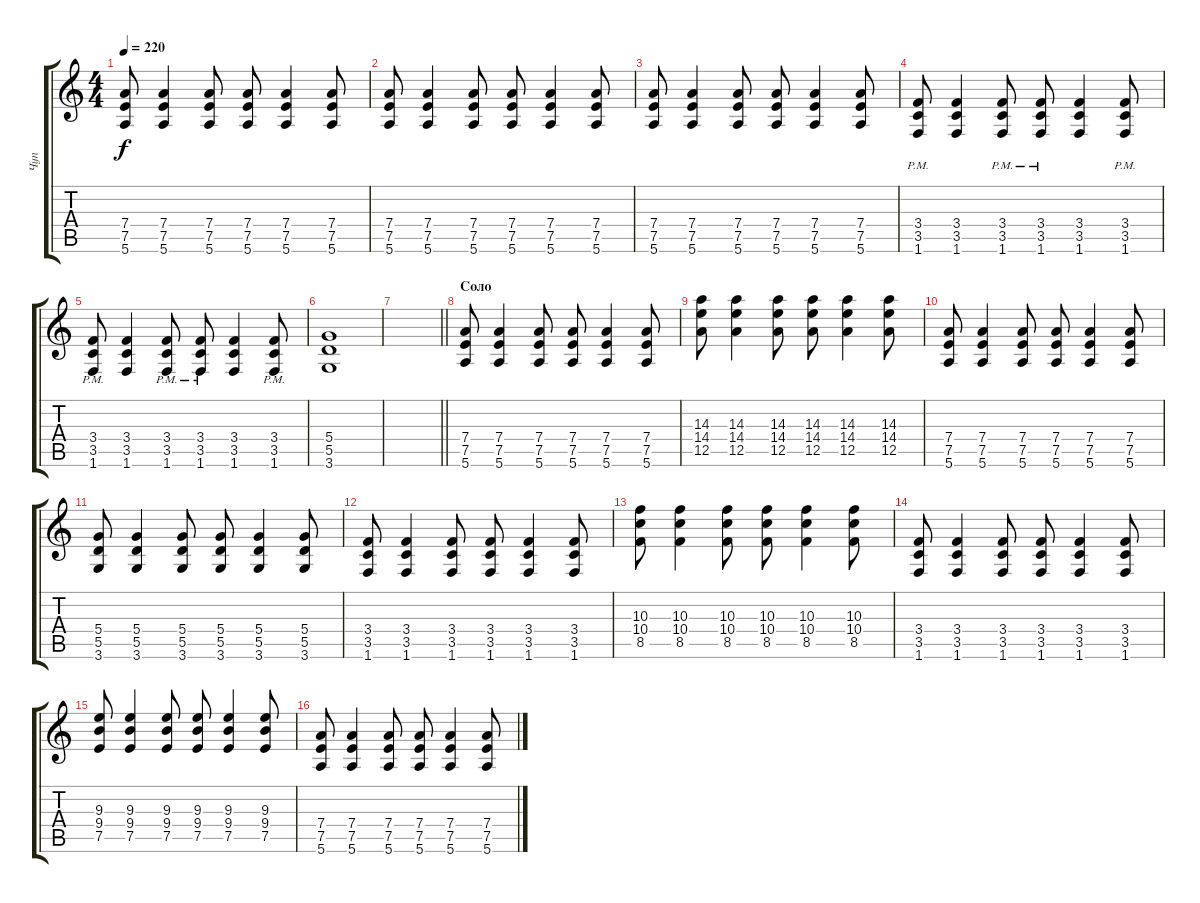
\track ("Чуп" "Чуп") {instrument overdrivenguitar}
\staff {score tabs}
\tuning (E4 B3 G3 D3 A2 E2) {hide}
\ts (4 4)
\tempo 220
\clef g2
\ks c
(7.4 7.5 5.6).8{dy f} (7.4 7.5 5.6).4 (7.4 7.5 5.6).8 (7.4 7.5 5.6).8 (7.4 7.5 5.6).4 (7.4 7.5 5.6).8 |
(7.4 7.5 5.6).8 (7.4 7.5 5.6).4 (7.4 7.5 5.6).8 (7.4 7.5 5.6).8 (7.4 7.5 5.6).4 (7.4 7.5 5.6).8 |
(7.4 7.5 5.6).8 (7.4 7.5 5.6).4 (7.4 7.5 5.6).8 (7.4 7.5 5.6).8 (7.4 7.5 5.6).4 (7.4 7.5 5.6).8 |
(3.4{pm} 3.5{pm} 1.6{pm}).8 (3.4 3.5 1.6).4 (3.4{pm} 3.5{pm} 1.6{pm}).8 (3.4{pm} 3.5{pm} 1.6{pm}).8 (3.4 3.5 1.6).4 (3.4{pm} 3.5{pm} 1.6{pm}).8 |
(3.4{pm} 3.5{pm} 1.6{pm}).8 (3.4 3.5 1.6).4 (3.4{pm} 3.5{pm} 1.6{pm}).8 (3.4{pm} 3.5{pm} 1.6{pm}).8 (3.4 3.5 1.6).4 (3.4{pm} 3.5{pm} 1.6{pm}).8 |
(5.4 5.5 3.6).1 |
\barLineRight lightlight
|
\section ("" "Соло")
(7.4 7.5 5.6).8 (7.4 7.5 5.6).4 (7.4 7.5 5.6).8 (7.4 7.5 5.6).8 (7.4 7.5 5.6).4 (7.4 7.5 5.6).8 |
(14.3 14.4 12.5).8 (14.3 14.4 12.5).4 (14.3 14.4 12.5).8 (14.3 14.4 12.5).8 (14.3 14.4 12.5).4 (14.3 14.4 12.5).8 |
(7.4 7.5 5.6).8 (7.4 7.5 5.6).4 (7.4 7.5 5.6).8 (7.4 7.5 5.6).8 (7.4 7.5 5.6).4 (7.4 7.5 5.6).8 |
(5.4 5.5 3.6).8 (5.4 5.5 3.6).4 (5.4 5.5 3.6).8 (5.4 5.5 3.6).8 (5.4 5.5 3.6).4 (5.4 5.5 3.6).8 |
(3.4 3.5 1.6).8 (3.4 3.5 1.6).4 (3.4 3.5 1.6).8 (3.4 3.5 1.6).8 (3.4 3.5 1.6).4 (3.4 3.5 1.6).8 |
(10.3 10.4 8.5).8 (10.3 10.4 8.5).4 (10.3 10.4 8.5).8 (10.3 10.4 8.5).8 (10.3 10.4 8.5).4 (10.3 10.4 8.5).8 |
(3.4 3.5 1.6).8 (3.4 3.5 1.6).4 (3.4 3.5 1.6).8 (3.4 3.5 1.6).8 (3.4 3.5 1.6).4 (3.4 3.5 1.6).8 |
(9.3 9.4 7.5).8 (9.3 9.4 7.5).4 (9.3 9.4 7.5).8 (9.3 9.4 7.5).8 (9.3 9.4 7.5).4 (9.3 9.4 7.5).8 |
(7.4 7.5 5.6).8 (7.4 7.5 5.6).4 (7.4 7.5 5.6).8 (7.4 7.5 5.6).8 (7.4 7.5 5.6).4 (7.4 7.5 5.6).8
